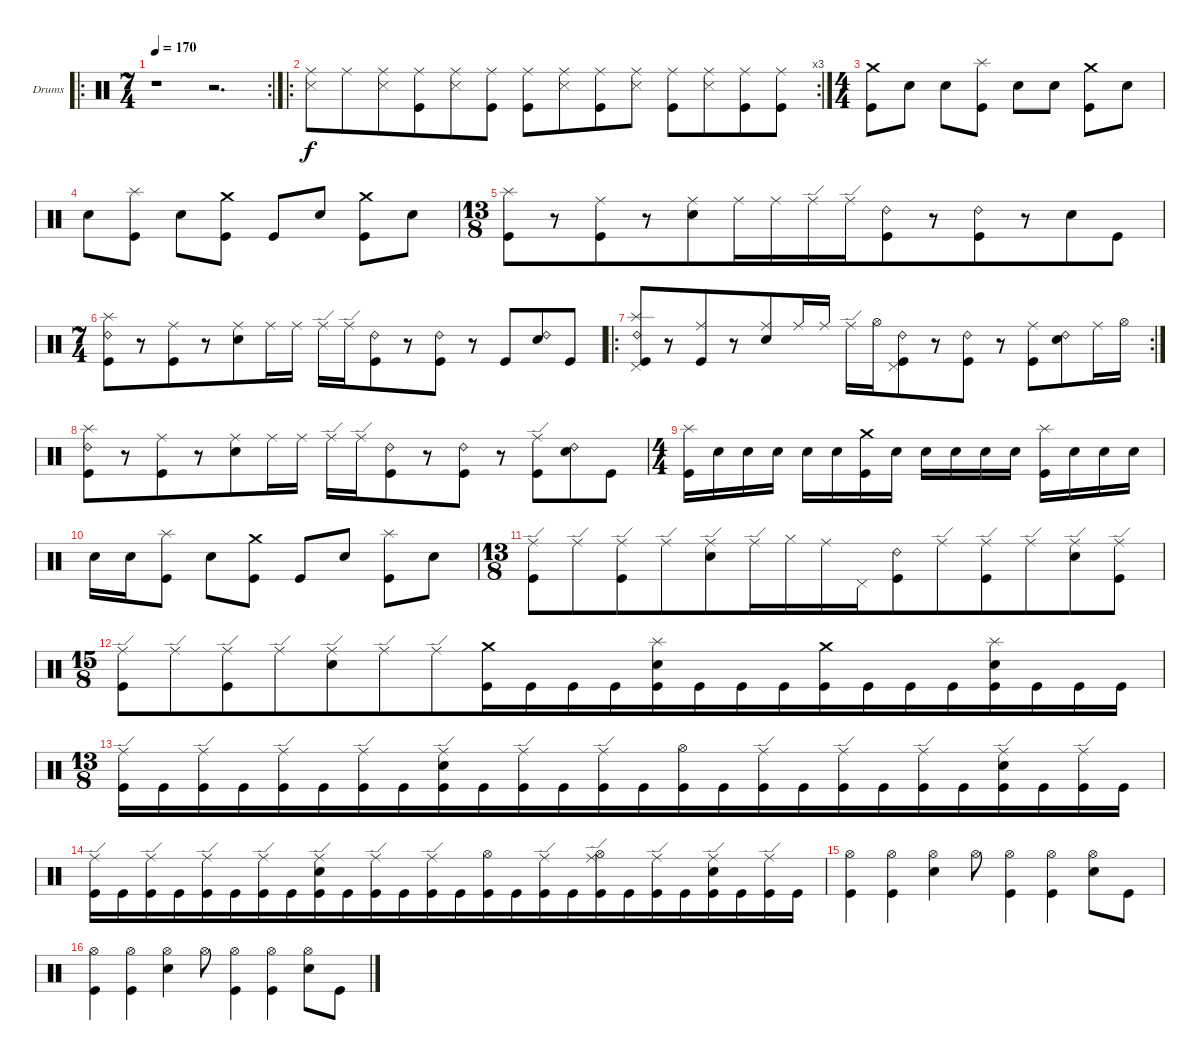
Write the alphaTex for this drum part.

\bracketExtendMode groupsimilarinstruments
\firstSystemTrackNameOrientation horizontal
\otherSystemsTrackNameOrientation horizontal
\track ("Drumkit" "Drums") {instrument percussion}
\staff {score}
\articulation defaults
\ro
\rc 2
\ts (7 4)
\beaming (8 6 4 4)
\tempo 170
\clef neutral
\ks c
r.1{dy f} r.2{d} |
\ro
\rc 3
("Ride (middle)" "Snare (side stick) 3").8 "Ride (middle)".8 ("Ride (middle)" "Snare (side stick) 3").8 ("Ride (middle)" "Kick (hit)").8 ("Ride (middle)" "Snare (side stick) 3").8 ("Ride (middle)" "Kick (hit)").8 ("Ride (middle)" "Kick (hit)").8 ("Ride (middle)" "Snare (side stick) 3").8 ("Ride (middle)" "Kick (hit)").8 ("Ride (middle)" "Snare (side stick) 3").8 ("Ride (middle)" "Kick (hit)").8 ("Ride (middle)" "Snare (side stick) 3").8 ("Ride (middle)" "Kick (hit)").8 ("Ride (middle)" "Kick (hit)").8 |
\ts (4 4)
\beaming (8 2 2 2 2)
("Crash medium (hit)" "Kick (hit)").8 "Snare (hit) 2".8 "Snare (hit) 2".8 ("Splash (hit)" "Kick (hit)").8 "Snare (hit) 2".8 "Snare (hit) 2".8 ("Crash medium (hit)" "Kick (hit)").8 "Snare (hit) 2".8 |
"Snare (hit) 2".8 ("Splash (hit)" "Kick (hit)").8 "Snare (hit) 2".8 ("Crash medium (hit)" "Kick (hit)").8 "Kick (hit)".8 "Snare (hit) 2".8 ("Crash medium (hit)" "Kick (hit)").8 "Snare (hit) 2".8 |
\ts (13 8)
\beaming (8 13)
("Splash (hit)" "Kick (hit)").8 r.8 ("Ride (middle)" "Kick (hit)").8 r.8 ("Ride (middle)" "Snare (hit) 2").8 "Ride (middle)".16 "Ride (middle)".16 "Ride (edge)".16 "Ride (edge)".16 ("Ride (bell) 2" "Kick (hit)").8 r.8 ("Ride (bell) 2" "Kick (hit)").8 r.8 "Snare (hit) 2".8 "Kick (hit)".8 |
\ts (7 4)
\beaming (8 6 4 4)
("Splash (hit)" "Ride (bell) 2" "Kick (hit)").8 r.8 ("Ride (middle)" "Kick (hit)").8 r.8 ("Ride (middle)" "Snare (hit) 2").8 "Ride (middle)".16 "Ride (middle)".16 "Ride (edge)".16 "Ride (edge)".16 ("Ride (bell) 2" "Kick (hit)").8 r.8 ("Ride (bell) 2" "Kick (hit)").8 r.8 "Kick (hit)".8 ("Ride (bell) 2" "Snare (hit) 2").8 "Kick (hit)".8 |
\ro
\rc 2
("Splash (hit)" "Ride (bell) 2" "Pedal Hi-Hat (hit)" "Kick (hit)").8 r.8 ("Ride (middle)" "Kick (hit)").8 r.8 ("Ride (middle)" "Snare (hit) 2").8 "Ride (middle)".16 "Ride (middle)".16 "Ride (edge)".16 "Hi-Hat (open)".16 ("Ride (bell) 2" "Pedal Hi-Hat (hit)" "Kick (hit)").8 r.8 ("Ride (bell) 2" "Kick (hit)").8 r.8 ("Ride (middle)" "Kick (hit)").8 ("Ride (bell) 2" "Snare (hit) 2").8 "Ride (middle)".16 "Hi-Hat (open)".16 |
("Splash (hit)" "Ride (bell) 2" "Kick (hit)").8 r.8 ("Ride (middle)" "Kick (hit)").8 r.8 ("Ride (middle)" "Snare (hit) 2").8 "Ride (middle)".16 "Ride (middle)".16 "Ride (edge)".16 "Ride (edge)".16 ("Ride (bell) 2" "Kick (hit)").8 r.8 ("Ride (bell) 2" "Kick (hit)").8 r.8 ("Ride (edge)" "Kick (hit)").8 ("Ride (bell) 2" "Snare (hit) 2").8 "Kick (hit)".8 |
\ts (4 4)
\beaming (8 2 2 2 2)
("Splash (hit)" "Kick (hit)").16 "Snare (hit) 2".16 "Snare (hit) 2".16 "Snare (hit) 2".16 "Snare (hit) 2".16 "Snare (hit) 2".16 ("Crash medium (hit)" "Kick (hit)").16 "Snare (hit) 2".16 "Snare (hit) 2".16 "Snare (hit) 2".16 "Snare (hit) 2".16 "Snare (hit) 2".16 ("Splash (hit)" "Kick (hit)").16 "Snare (hit) 2".16 "Snare (hit) 2".16 "Snare (hit) 2".16 |
"Snare (hit) 2".16 "Snare (hit) 2".16 ("Splash (hit)" "Kick (hit)").8 "Snare (hit) 2".8 ("Crash medium (hit)" "Kick (hit)").8 "Kick (hit)".8 "Snare (hit) 2".8 ("Splash (hit)" "Kick (hit)").8 "Snare (hit) 2".8 |
\ts (13 8)
\beaming (8 13)
("Ride (edge)" "Kick (hit)").8 "Ride (edge)".8 ("Ride (edge)" "Kick (hit)").8 "Ride (edge)".8 ("Ride (edge)" "Snare (hit) 2").8 "Ride (edge)".16 "Hi-Hat (closed)".16 "Ride (middle)".16 "Pedal Hi-Hat (hit)".16 ("Ride (bell) 2" "Kick (hit)").8 "Ride (edge)".8 ("Ride (edge)" "Kick (hit)").8 "Ride (edge)".8 ("Ride (edge)" "Snare (hit) 2").8 ("Ride (edge)" "Kick (hit)").8 |
\ts (15 8)
\beaming (8 15)
("Ride (edge)" "Kick (hit)").8 "Ride (edge)".8 ("Ride (edge)" "Kick (hit)").8 "Ride (edge)".8 ("Ride (edge)" "Snare (hit) 2").8 "Ride (edge)".8 "Ride (edge)".8 ("Crash medium (hit)" "Kick (hit)").16 "Kick (hit)".16 "Kick (hit)".16 "Kick (hit)".16 ("Splash (hit)" "Snare (hit) 2" "Kick (hit)").16 "Kick (hit)".16 "Kick (hit)".16 "Kick (hit)".16 ("Crash medium (hit)" "Kick (hit)").16 "Kick (hit)".16 "Kick (hit)".16 "Kick (hit)".16 ("Splash (hit)" "Snare (hit) 2" "Kick (hit)").16 "Kick (hit)".16 "Kick (hit)".16 "Kick (hit)".16 |
\ts (13 8)
\beaming (8 13)
("Ride (edge)" "Kick (hit)").16 "Kick (hit)".16 ("Ride (edge)" "Kick (hit)").16 "Kick (hit)".16 ("Ride (edge)" "Kick (hit)").16 "Kick (hit)".16 ("Ride (edge)" "Kick (hit)").16 "Kick (hit)".16 ("Ride (edge)" "Snare (hit) 2" "Kick (hit)").16 "Kick (hit)".16 ("Ride (edge)" "Kick (hit)").16 "Kick (hit)".16 ("Ride (edge)" "Kick (hit)").16 "Kick (hit)".16 ("Hi-Hat (open)" "Kick (hit)").16 "Kick (hit)".16 ("Ride (edge)" "Kick (hit)").16 "Kick (hit)".16 ("Ride (edge)" "Kick (hit)").16 "Kick (hit)".16 ("Ride (edge)" "Kick (hit)").16 "Kick (hit)".16 ("Ride (edge)" "Snare (hit) 2" "Kick (hit)").16 "Kick (hit)".16 ("Ride (edge)" "Kick (hit)").16 "Kick (hit)".16 |
("Ride (edge)" "Kick (hit)").16 "Kick (hit)".16 ("Ride (edge)" "Kick (hit)").16 "Kick (hit)".16 ("Ride (edge)" "Kick (hit)").16 "Kick (hit)".16 ("Ride (edge)" "Kick (hit)").16 "Kick (hit)".16 ("Ride (edge)" "Snare (hit) 2" "Kick (hit)").16 "Kick (hit)".16 ("Ride (edge)" "Kick (hit)").16 "Kick (hit)".16 ("Ride (edge)" "Kick (hit)").16 "Kick (hit)".16 ("Hi-Hat (open)" "Kick (hit)").16 "Kick (hit)".16 ("Ride (edge)" "Kick (hit)").16 "Kick (hit)".16 ("Ride (edge)" "Hi-Hat (open)" "Kick (hit)").16 "Kick (hit)".16 ("Ride (edge)" "Kick (hit)").16 "Kick (hit)".16 ("Ride (edge)" "Snare (hit) 2" "Kick (hit)").16 "Kick (hit)".16 ("Ride (edge)" "Kick (hit)").16 "Kick (hit)".16 |
("Hi-Hat (open)" "Kick (hit)").4 ("Hi-Hat (open)" "Kick (hit)").4 ("Hi-Hat (open)" "Snare (hit) 2").4 "Hi-Hat (open)".8 ("Hi-Hat (open)" "Kick (hit)").4 ("Hi-Hat (open)" "Kick (hit)").4 ("Hi-Hat (open)" "Snare (hit) 2").8 "Kick (hit)".8 |
("Hi-Hat (open)" "Kick (hit)").4 ("Hi-Hat (open)" "Kick (hit)").4 ("Hi-Hat (open)" "Snare (hit) 2").4 "Hi-Hat (open)".8 ("Hi-Hat (open)" "Kick (hit)").4 ("Hi-Hat (open)" "Kick (hit)").4 ("Hi-Hat (open)" "Snare (hit) 2").8 "Kick (hit)".8
